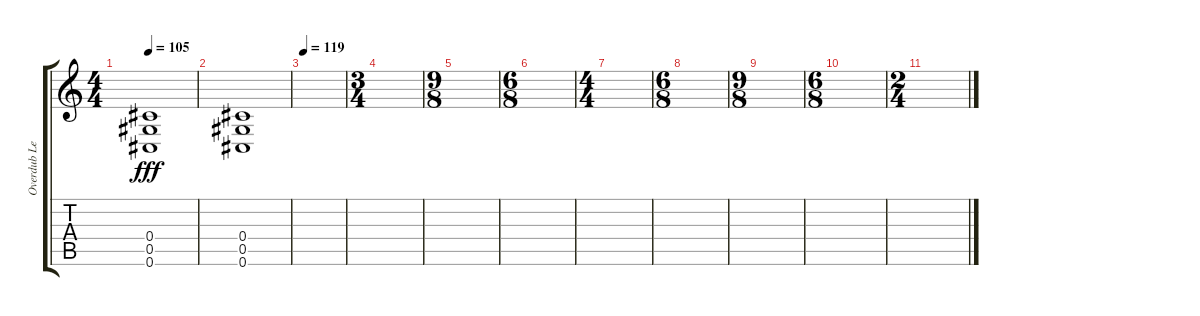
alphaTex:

\track ("Overdub Left" "Overdub Le") {instrument distortionguitar}
\staff {score tabs}
\tuning (Eb4 Bb3 Gb3 Db3 Ab2 Db2) {hide}
\ts (4 4)
\tempo 105
\clef g2
\ks c
(0.4{t} 0.5{t} 0.6{t}).1{dy fff} |
(0.4 0.5 0.6).1 |
\tempo 120
\tempo 119
|
\ts (3 4)
|
\ts (9 8)
|
\ts (6 8)
|
\ts (4 4)
|
\ts (6 8)
|
\ts (9 8)
|
\ts (6 8)
|
\ts (2 4)
